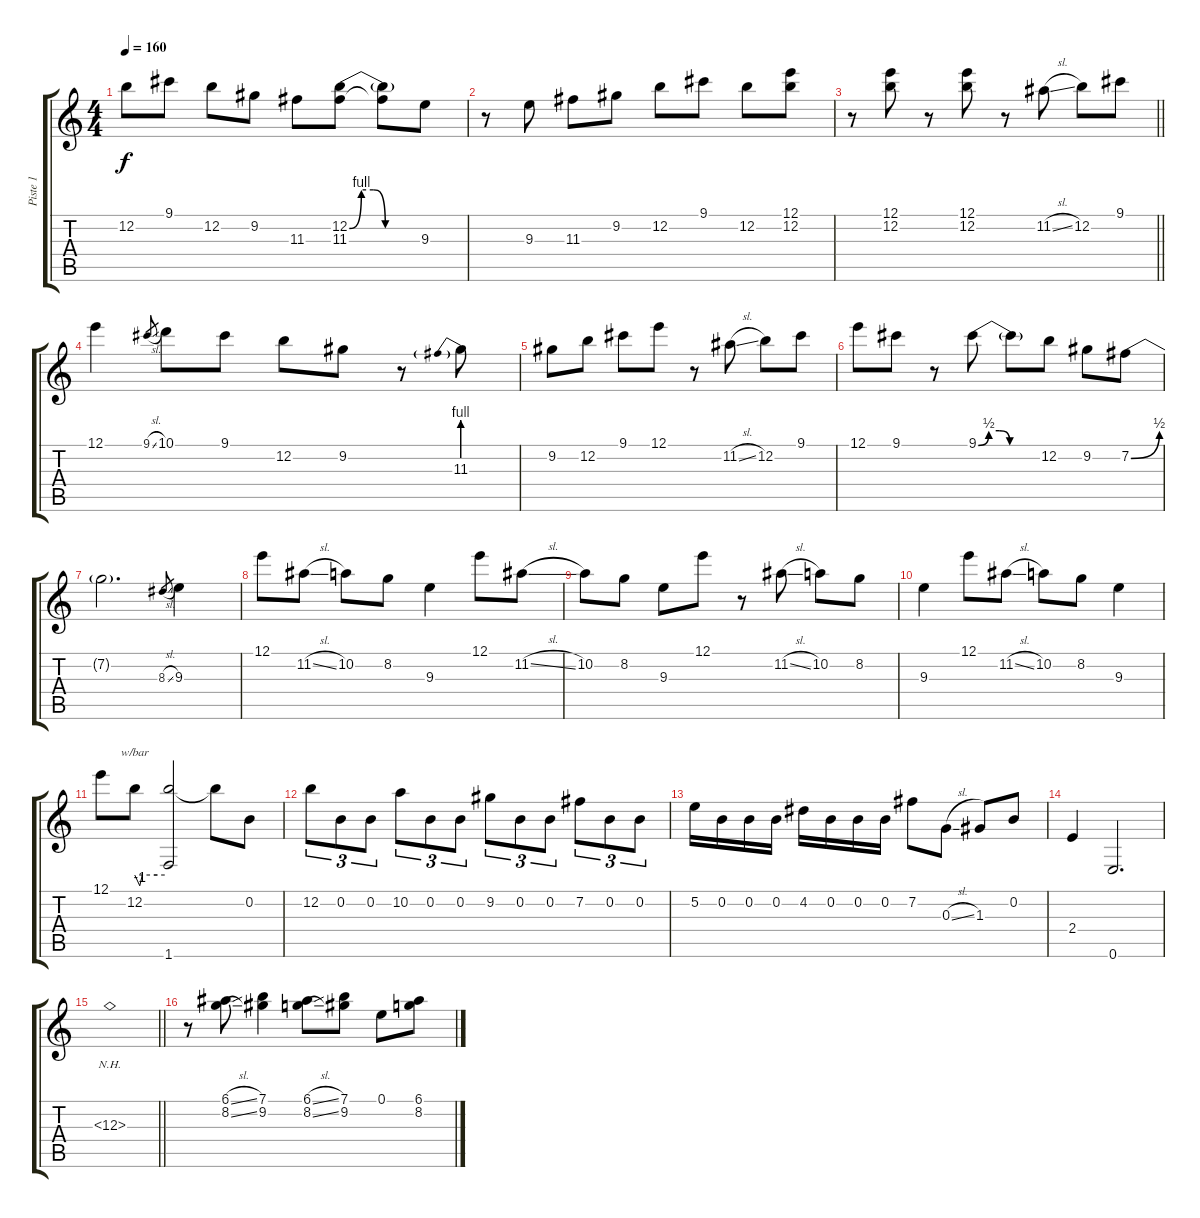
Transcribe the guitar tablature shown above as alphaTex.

\track ("Piste 1" "Piste 1") {instrument electricguitarjazz}
\staff {score tabs}
\tuning (E4 B3 G3 D3 A2 E2) {hide}
\ts (4 4)
\tempo 160
\clef g2
\ks c
12.2.8{dy f} 9.1.8 12.2.8 9.2.8 11.3.8 (12.2{be (custom 0 0 10 4 20 4 30 0 60 0)} 11.3).8 (12.2{t} 11.3{t}).8 9.3.8 |
r.8 9.3.8 11.3.8 9.2.8 12.2.8 9.1.8 12.2.8 (12.1 12.2).8 |
\barLineRight lightlight
r.8 (12.1 12.2).8 r.8 (12.1 12.2).8 r.8 11.2{sl}.8 12.2.8 9.1.8 |
12.1.4 9.1{sl}.8{gr} 10.1.8 9.1.8 12.2.8 9.2.8 r.8 11.3{be (prebend 0 4 60 4)}.8 |
9.2.8 12.2.8 9.1.8 12.1.8 r.8 11.2{sl}.8 12.2.8 9.1.8 |
12.1.8 9.1.8 r.8 9.1{be (custom 0 0 10 2 20 2 30 0 60 0)}.8 9.1{t}.8 12.2.8 9.2.8 7.2{be (bend 0 0 60 2)}.8 |
7.2{t}.2{d} 8.3{sl}.8{gr} 9.3.4 |
12.1.8 11.2{sl}.8 10.2.8 8.2.8 9.3.4 12.1.8 11.2{sl}.8 |
10.2.8 8.2.8 9.3.8 12.1.8 r.8 11.2{sl}.8 10.2.8 8.2.8 |
9.3.4 12.1.8 11.2{sl}.8 10.2.8 8.2.8 9.3.4 |
12.1.8 12.2.8{tbe (custom default 0 0 10 -4 15 0 45 0 60 0)} (12.2{t} 1.6).2 12.2{t}.8 0.2.8 |
12.2.8{tu (3 2)} 0.2.8{tu (3 2)} 0.2.8{tu (3 2)} 10.2.8{tu (3 2)} 0.2.8{tu (3 2)} 0.2.8{tu (3 2)} 9.2.8{tu (3 2)} 0.2.8{tu (3 2)} 0.2.8{tu (3 2)} 7.2.8{tu (3 2)} 0.2.8{tu (3 2)} 0.2.8{tu (3 2)} |
5.2.16 0.2.16 0.2.16 0.2.16 4.2.16 0.2.16 0.2.16 0.2.16 7.2.8 0.3{sl}.8 1.3.8 0.2.8 |
2.4.4 0.6.2{d} |
\barLineRight lightlight
12.3{nh}.1 |
r.8 (6.1{sl} 8.2{sl}).8 (7.1 9.2).4 (6.1{sl} 8.2{sl}).8 (7.1 9.2).8 0.1.8 (6.1{sl} 8.2{sl}).8
